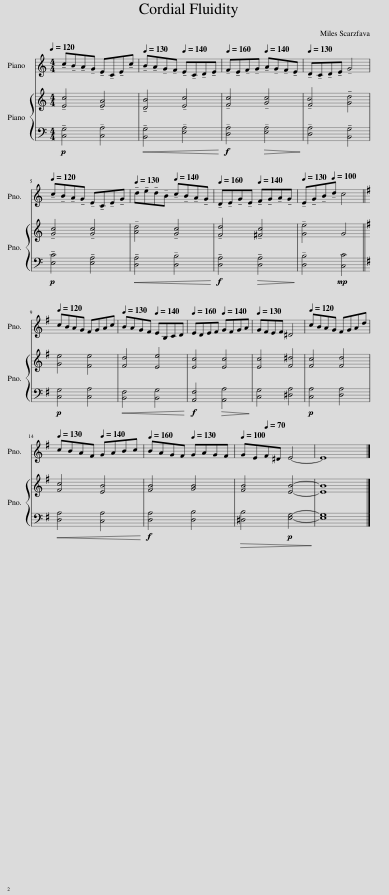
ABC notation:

X:1
%%score 1 { 2 | 3 }
L:1/8
Q:1/4=120
M:4/4
I:linebreak $
K:C
V:1 treble
V:2 treble
V:3 bass
V:1
 !tenuto!c!tenuto!B!tenuto!A!tenuto!G !tenuto!E!tenuto!C!tenuto!E!tenuto!c |[Q:1/4=130] !tenuto!B!tenuto!A!tenuto!G!tenuto!F[Q:1/4=140] !tenuto!E!tenuto!C!tenuto!D!tenuto!E |[Q:1/4=160] !tenuto!F!tenuto!E!tenuto!F!tenuto!G[Q:1/4=140] !tenuto!A!tenuto!G!tenuto!F!tenuto!E |[Q:1/4=130] !tenuto!D!tenuto!C!tenuto!D!tenuto!E !tenuto!G4 |$[Q:1/4=120] !tenuto!c!tenuto!B!tenuto!A!tenuto!G !tenuto!E!tenuto!C!tenuto!E!tenuto!G | %5
[Q:1/4=130] !tenuto!d!tenuto!e!tenuto!d!tenuto!B[Q:1/4=140] !tenuto!c!tenuto!B!tenuto!A!tenuto!G |[Q:1/4=160] !tenuto!D!tenuto!E!tenuto!G!tenuto!E[Q:1/4=140] !tenuto!F!tenuto!G!tenuto!A!tenuto!G |[Q:1/4=130] !tenuto!E!tenuto!G!tenuto!B[Q:1/4=100]!tenuto!d c4 ||$[K:G][Q:1/4=120] cBAG FGAc |[Q:1/4=130] BAGF[Q:1/4=140] EB,CD | %10
[Q:1/4=160] EDEF[Q:1/4=140] GFGA |[Q:1/4=130] GFEF ^D4 |[Q:1/4=120] cBAG FGAd |$[Q:1/4=130] cBAF[Q:1/4=140] GABc |[Q:1/4=160] BAGF[Q:1/4=130] GAGF | %15
[Q:1/4=100] GE[Q:1/4=70]F^D E4- | E8 |] %17
V:2
 !tenuto![Ec]4 !tenuto![EA]4 | !tenuto![DB]4 !tenuto![Ec]4 | !tenuto![Fc]4 !tenuto![Gc]4 | !tenuto![Fd]4 !tenuto![Gd]4 |$ !tenuto![Gc]4 !tenuto![Gc]4 | %5
 !tenuto![Ad]4 !tenuto![Gc]4 | !tenuto![Fd]4 !tenuto![^Fc]4 | !tenuto![Ge]4 G4 ||$[K:G] [Ge]4 [Fe]4 | [Fd]4 [Ee]4 | %10
 [Ec]4 [Ec]4 | [Ec]4 [F^d]4 | [Fc]4 [Fd]4 |$ [Fc]4 [EB]4 | [FB]4 [GB]4 | %15
 [FB]4 [EB]4- | [EB]8 |] %17
V:3
!p! !tenuto![C,G,]4 !tenuto![C,A,]4 |!<(! !tenuto![B,,G,]4 !tenuto![E,A,]4!<)! |!f! !tenuto![D,A,]4!>(! !tenuto![E,A,]4!>)! | !tenuto![D,A,]4 !tenuto![B,,G,]4 |$!p! !tenuto![E,C]4 !tenuto![E,A,]4 | %5
!<(! !tenuto![D,A,]4 !tenuto![D,B,]4!<)! |!f! !tenuto![D,A,]4!>(! !tenuto![D,A,]4!>)! | !tenuto![D,B,]4!mp! [C,C]4 ||$[K:G]!p! [C,G,]4 [C,A,]4 |!<(! [B,,F,]4 [B,,G,]4!<)! | %10
!f! [A,,F,]4!>(! [A,,A,]4!>)! | [C,G,]4 [^D,A,]4 |!p! [C,A,]4 [D,A,]4 |$!<(! [D,A,]4 [C,A,]4!<)! |!f! [D,A,]4 [D,B,]4 | %15
!>(! [^D,B,]4!p! [E,G,]4-!>)! | [E,G,]8 |] %17
